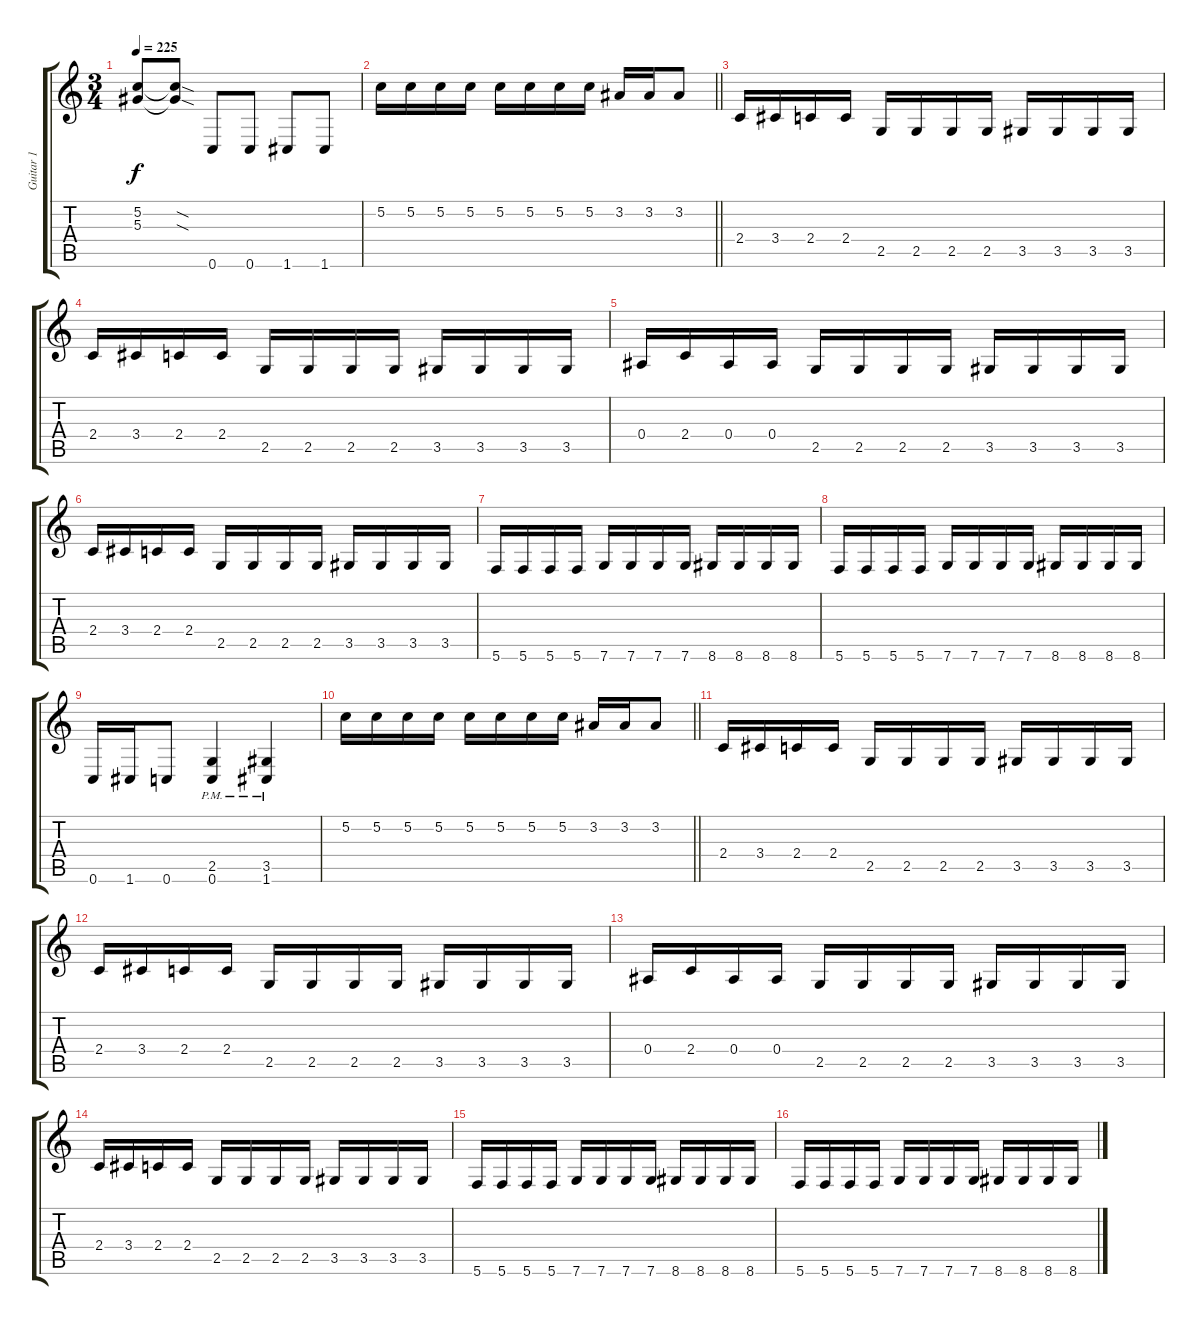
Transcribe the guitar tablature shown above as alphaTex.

\track ("Guitar 1" "Guitar 1") {instrument distortionguitar}
\staff {score tabs}
\tuning (C4 G3 Eb3 Bb2 F2 C2) {hide}
\ts (3 4)
\tempo 225
\clef g2
\ks c
(5.2 5.3).8{dy f} (5.2{sod t} 5.3{sod t}).8 0.6.8 0.6.8 1.6.8 1.6.8 |
\barLineRight lightlight
5.2.16 5.2.16 5.2.16 5.2.16 5.2.16 5.2.16 5.2.16 5.2.16 3.2.16 3.2.16 3.2.8 |
2.4.16 3.4.16 2.4.16 2.4.16 2.5.16 2.5.16 2.5.16 2.5.16 3.5.16 3.5.16 3.5.16 3.5.16 |
2.4.16 3.4.16 2.4.16 2.4.16 2.5.16 2.5.16 2.5.16 2.5.16 3.5.16 3.5.16 3.5.16 3.5.16 |
0.4.16 2.4.16 0.4.16 0.4.16 2.5.16 2.5.16 2.5.16 2.5.16 3.5.16 3.5.16 3.5.16 3.5.16 |
2.4.16 3.4.16 2.4.16 2.4.16 2.5.16 2.5.16 2.5.16 2.5.16 3.5.16 3.5.16 3.5.16 3.5.16 |
5.6.16 5.6.16 5.6.16 5.6.16 7.6.16 7.6.16 7.6.16 7.6.16 8.6.16 8.6.16 8.6.16 8.6.16 |
5.6.16 5.6.16 5.6.16 5.6.16 7.6.16 7.6.16 7.6.16 7.6.16 8.6.16 8.6.16 8.6.16 8.6.16 |
0.6.16 1.6.16 0.6.8 (2.5{pm} 0.6{pm}).4 (3.5{pm} 1.6{pm}).4 |
\barLineRight lightlight
5.2.16 5.2.16 5.2.16 5.2.16 5.2.16 5.2.16 5.2.16 5.2.16 3.2.16 3.2.16 3.2.8 |
2.4.16 3.4.16 2.4.16 2.4.16 2.5.16 2.5.16 2.5.16 2.5.16 3.5.16 3.5.16 3.5.16 3.5.16 |
2.4.16 3.4.16 2.4.16 2.4.16 2.5.16 2.5.16 2.5.16 2.5.16 3.5.16 3.5.16 3.5.16 3.5.16 |
0.4.16 2.4.16 0.4.16 0.4.16 2.5.16 2.5.16 2.5.16 2.5.16 3.5.16 3.5.16 3.5.16 3.5.16 |
2.4.16 3.4.16 2.4.16 2.4.16 2.5.16 2.5.16 2.5.16 2.5.16 3.5.16 3.5.16 3.5.16 3.5.16 |
5.6.16 5.6.16 5.6.16 5.6.16 7.6.16 7.6.16 7.6.16 7.6.16 8.6.16 8.6.16 8.6.16 8.6.16 |
5.6.16 5.6.16 5.6.16 5.6.16 7.6.16 7.6.16 7.6.16 7.6.16 8.6.16 8.6.16 8.6.16 8.6.16
